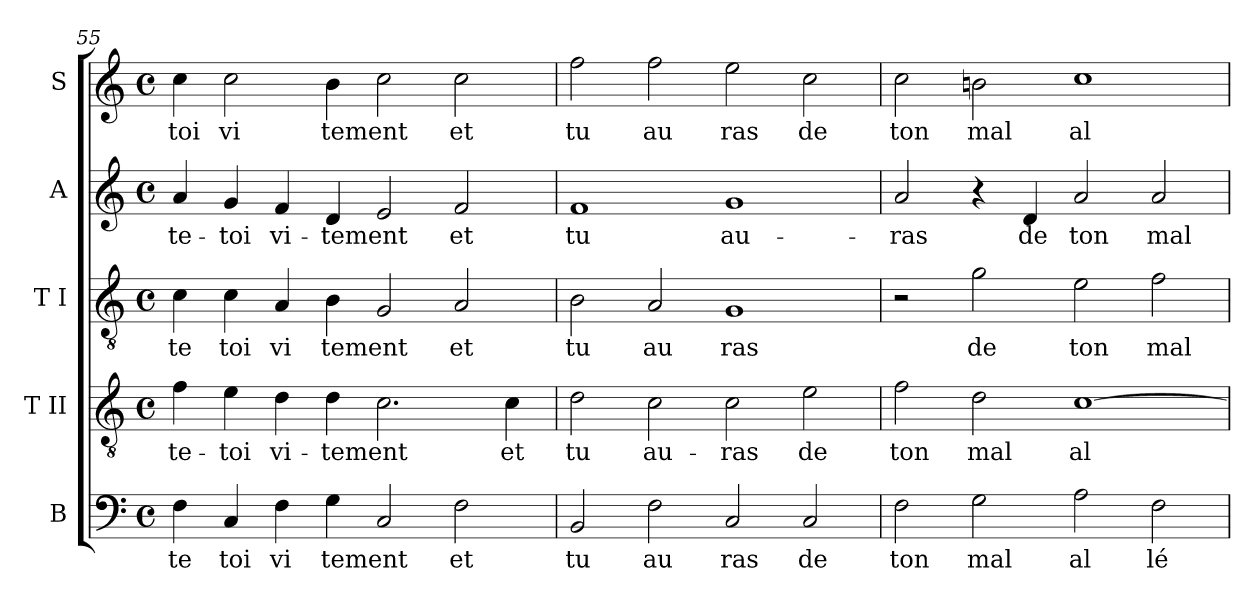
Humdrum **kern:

**kern	**text	**kern	**text	**kern	**text	**kern	**text	**kern	**text
*part5	*part5	*part4	*part4	*part3	*part3	*part2	*part2	*part1	*part1
*staff5	*staff5	*staff4	*staff4	*staff3	*staff3	*staff2	*staff2	*staff1	*staff1
*I"B	*	*I"T II	*	*I"T I	*	*I"A	*	*I"S	*
*clefF4	*	*clefGv2	*	*clefGv2	*	*clefG2	*	*clefG2	*
*k[]	*	*k[]	*	*k[]	*	*k[]	*	*k[]	*
*C:	*	*C:	*	*C:	*	*C:	*	*C:	*
*M4/4	*	*M4/4	*	*M4/4	*	*M4/4	*	*M4/4	*
*met(c)	*	*met(c)	*	*met(c)	*	*met(c)	*	*met(c)	*
=55	=55	=55	=55	=55	=55	=55	=55	=55	=55
!	!LO:LY:b:cj	!	!LO:LY:b:cj	!	!LO:LY:b:cj	!	!LO:LY:b:cj	!	!LO:LY:b:cj
4F\	te	4f\	-te-	4c\	te	4a/	-te-	4cc\	toi
!	!LO:LY:b:cj	!	!LO:LY:b:cj	!	!LO:LY:b:cj	!	!LO:LY:b:cj	!	!LO:LY:b:cj
4C/	toi	4e\	-toi	4c\	toi	4g/	-toi	2cc\	vi
!	!LO:LY:b:cj	!	!LO:LY:b:cj	!	!LO:LY:b:cj	!	!LO:LY:b:cj	!	!
4F\	vi	4d\	vi-	4A/	vi	4f/	vi-	.	.
!	!LO:LY:b	!	!LO:LY:b	!	!LO:LY:b	!	!LO:LY:b	!	!LO:LY:b
4G\	tement	4d\	-tement	4B\	tement	4d/	-tement	4b\	tement
2C/	.	2.c\	.	2G/	.	2e/	.	2cc\	.
!	!LO:LY:b:cj	!	!	!	!LO:LY:b:cj	!	!LO:LY:b:cj	!	!LO:LY:b:cj
2F\	et	.	.	2A/	et	2f/	et	2cc\	et
!	!	!	!LO:LY:b:cj	!	!	!	!	!	!
.	.	4c\	et	.	.	.	.	.	.
=56	=56	=56	=56	=56	=56	=56	=56	=56	=56
!	!LO:LY:b:cj	!	!LO:LY:b:cj	!	!LO:LY:b:cj	!	!LO:LY:b:cj	!	!LO:LY:b:cj
2BB/	tu	2d\	tu	2B\	tu	1f	tu	2ff\	tu
!	!LO:LY:b:cj	!	!LO:LY:b:cj	!	!LO:LY:b:cj	!	!	!	!LO:LY:b:cj
2F\	au	2c\	au-	2A/	au	.	.	2ff\	au
!	!LO:LY:b:cj	!	!LO:LY:b:cj	!	!LO:LY:b:cj	!	!LO:LY:b:cj	!	!LO:LY:b:cj
2C/	ras	2c\	-ras	1G	ras	1g	au-	2ee\	ras
!	!LO:LY:b:cj	!	!LO:LY:b:cj	!	!	!	!	!	!LO:LY:b:cj
2C/	de	2e\	de	.	.	.	.	2cc\	de
=57	=57	=57	=57	=57	=57	=57	=57	=57	=57
!	!LO:LY:b:cj	!	!LO:LY:b:cj	!	!	!	!LO:LY:b:cj	!	!LO:LY:b:cj
2F\	ton	2f\	ton	2r	.	2a/	-ras	2cc\	ton
!	!LO:LY:b:cj	!	!LO:LY:b:cj	!	!LO:LY:b:cj	!	!	!	!LO:LY:b:cj
2G\	mal	2d\	mal	2g\	de	4r	.	2bn\	mal
!	!	!	!	!	!	!	!LO:LY:b:cj	!	!
.	.	.	.	.	.	4d/	de	.	.
!	!LO:LY:b:cj	!	!LO:LY:b:cj	!	!LO:LY:b:cj	!	!LO:LY:b:cj	!	!LO:LY:b:cj
2A\	al	[<1c	al-	2e\	ton	2a/	ton	1cc	al
!	!LO:LY:b:cj	!	!	!	!LO:LY:b:cj	!	!LO:LY:b:cj	!	!
2F\	lé	.	.	2f\	mal	2a/	mal	.	.
=	=	=	=	=	=	=	=	=	=
*-	*-	*-	*-	*-	*-	*-	*-	*-	*-
